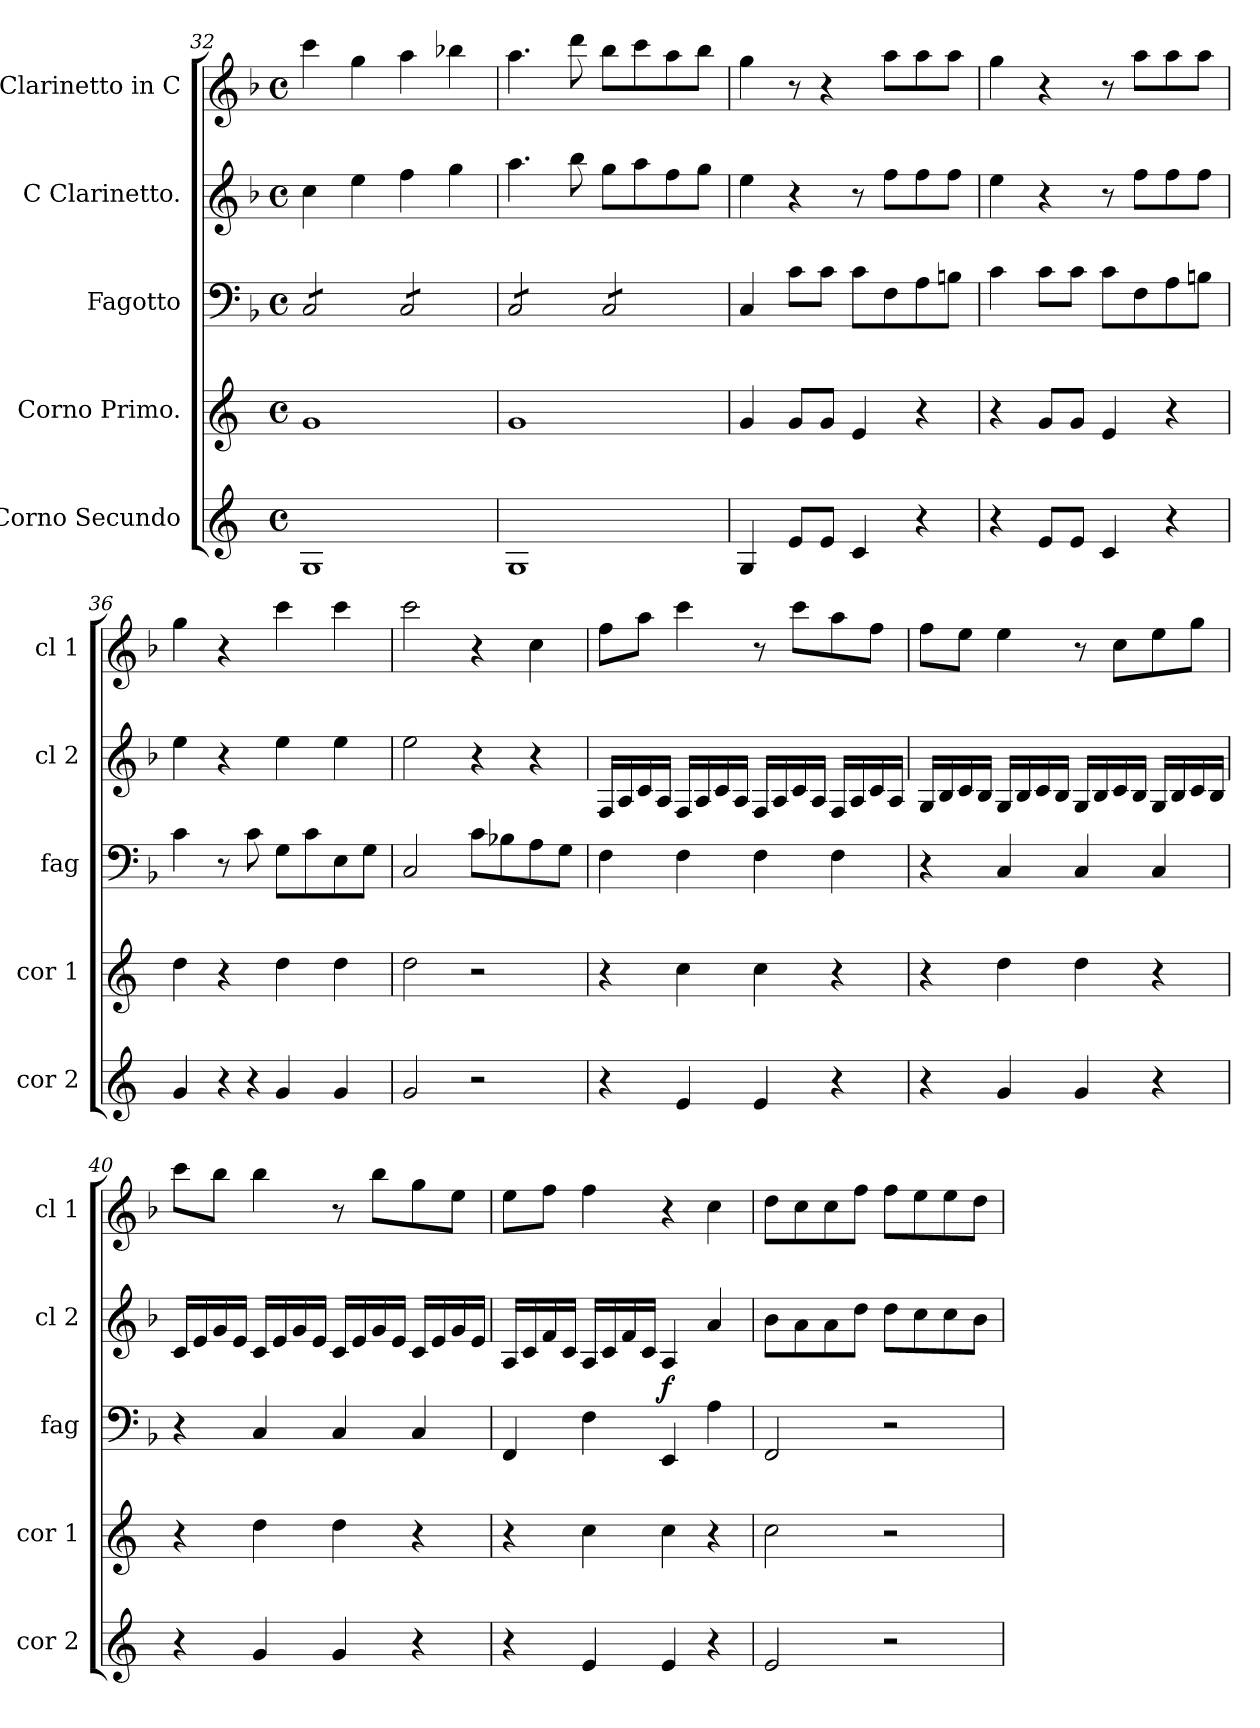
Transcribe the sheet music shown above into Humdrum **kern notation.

**kern	**kern	**kern	**dynam	**kern	**kern
*part5	*part4	*part3	*part3	*part2	*part1
*staff5	*staff4	*staff3	*staff3	*staff2	*staff1
*I"Corno Secundo	*I"Corno Primo.	*I"Fagotto	*	*I"C Clarinetto.	*I"Clarinetto in C
*I'cor 2	*I'cor 1	*I'fag	*	*I'cl 2	*I'cl 1
*clefG2	*clefG2	*clefF4	*	*clefG2	*clefG2
*ITrd4c7	*ITrd4c7	*	*	*	*
*k[b-]	*k[b-]	*k[b-]	*	*k[b-]	*k[b-]
*M4/4	*M4/4	*M4/4	*	*M4/4	*M4/4
*met(c)	*met(c)	*met(c)	*	*met(c)	*met(c)
=32	=32	=32	=32	=32	=32
*	*	*tremolo	*	*	*
1C	1c	8C/L	.	4cc\	4ccc\
.	.	8C/	.	.	.
.	.	8C/	.	4ee\	4gg\
.	.	8C/J	.	.	.
.	.	8C/L	.	4ff\	4aa\
.	.	8C/	.	.	.
.	.	8C/	.	4gg\	4bb-X\
.	.	8C/J	.	.	.
=33	=33	=33	=33	=33	=33
1C	1c	8C/L	.	4.aa\	4.aa\
.	.	8C/	.	.	.
.	.	8C/	.	.	.
.	.	8C/J	.	8bb-\	8ddd\
.	.	8C/L	.	8gg\L	8bb-\L
.	.	8C/	.	8aa\	8ccc\
.	.	8C/	.	8ff\	8aa\
.	.	8C/J	.	8gg\J	8bb-\J
*	*	*Xtremolo	*	*	*
=34	=34	=34	=34	=34	=34
4C/	4c/	4C/	.	4ee\	4gg\
8A/L	8c/L	8c\L	.	4r	8r
8A/J	8c/J	8c\J	.	.	4r
4F/	4A/	8c\L	.	8r	.
.	.	8F\	.	8ff\L	8aa\L
4r	4r	8A\	.	8ff\	8aa\
.	.	8Bn\J	.	8ff\J	8aa\J
=35	=35	=35	=35	=35	=35
4r	4r	4c\	.	4ee\	4gg\
8A/L	8c/L	8c\L	.	4r	4r
8A/J	8c/J	8c\J	.	.	.
4F/	4A/	8c\L	.	8r	8r
.	.	8F\	.	8ff\L	8aa\L
4r	4r	8A\	.	8ff\	8aa\
.	.	8Bn\J	.	8ff\J	8aa\J
=36	=36	=36	=36	=36	=36
4c/	4g\	4c\	.	4ee\	4gg\
!LO:N:vis=4	!	!	!	!	!
8r	4r	8r	.	4r	4r
!LO:N:vis=4	!	!	!	!	!
8r	.	8c\	.	.	.
4c/	4g\	8G\L	.	4ee\	4ccc\
.	.	8c\	.	.	.
4c/	4g\	8E\	.	4ee\	4ccc\
.	.	8G\J	.	.	.
=37	=37	=37	=37	=37	=37
2c/	2g\	2C/	.	2ee\	2ccc\
2r	2r	8c\L	.	4r	4r
.	.	8B-X\	.	.	.
.	.	8A\	.	4r	4cc\
.	.	8G\J	.	.	.
=38	=38	=38	=38	=38	=38
4r	4r	4F\	.	16F/LL	8ff\L
.	.	.	.	16A/	.
.	.	.	.	16c/	8aa\J
.	.	.	.	16A/JJ	.
4A/	4f\	4F\	.	16F/LL	4ccc\
.	.	.	.	16A/	.
.	.	.	.	16c/	.
.	.	.	.	16A/JJ	.
4A/	4f\	4F\	.	16F/LL	8r
.	.	.	.	16A/	.
.	.	.	.	16c/	8ccc\L
.	.	.	.	16A/JJ	.
4r	4r	4F\	.	16F/LL	8aa\
.	.	.	.	16A/	.
.	.	.	.	16c/	8ff\J
.	.	.	.	16A/JJ	.
=39	=39	=39	=39	=39	=39
4r	4r	4r	.	16G/LL	8ff\L
.	.	.	.	16B-/	.
.	.	.	.	16c/	8ee\J
.	.	.	.	16B-/JJ	.
4c/	4g\	4C/	.	16G/LL	4ee\
.	.	.	.	16B-/	.
.	.	.	.	16c/	.
.	.	.	.	16B-/JJ	.
4c/	4g\	4C/	.	16G/LL	8r
.	.	.	.	16B-/	.
.	.	.	.	16c/	8cc\L
.	.	.	.	16B-/JJ	.
4r	4r	4C/	.	16G/LL	8ee\
.	.	.	.	16B-/	.
.	.	.	.	16c/	8gg\J
.	.	.	.	16B-/JJ	.
=40	=40	=40	=40	=40	=40
4r	4r	4r	.	16c/LL	8ccc\L
.	.	.	.	16e/	.
.	.	.	.	16g/	8bb-\J
.	.	.	.	16e/JJ	.
4c/	4g\	4C/	.	16c/LL	4bb-\
.	.	.	.	16e/	.
.	.	.	.	16g/	.
.	.	.	.	16e/JJ	.
4c/	4g\	4C/	.	16c/LL	8r
.	.	.	.	16e/	.
.	.	.	.	16g/	8bb-\L
.	.	.	.	16e/JJ	.
4r	4r	4C/	.	16c/LL	8gg\
.	.	.	.	16e/	.
.	.	.	.	16g/	8ee\J
.	.	.	.	16e/JJ	.
=41	=41	=41	=41	=41	=41
4r	4r	4FF/	.	16A/LL	8ee\L
.	.	.	.	16c/	.
.	.	.	.	16f/	8ff\J
.	.	.	.	16c/JJ	.
4A/	4f\	4F\	.	16A/LL	4ff\
.	.	.	.	16c/	.
.	.	.	.	16f/	.
.	.	.	.	16c/JJ	.
!	!	!	!LO:DY:a	!	!
4A/	4f\	4EE/	f	4A/	4r
4r	4r	4A\	.	4a/	4cc\
=42	=42	=42	=42	=42	=42
2A/	2f\	2FF/	.	8b-\L	8dd\L
.	.	.	.	8a\	8cc\
.	.	.	.	8a\	8cc\
.	.	.	.	8dd\J	8ff\J
2r	2r	2r	.	8dd\L	8ff\L
.	.	.	.	8cc\	8ee\
.	.	.	.	8cc\	8ee\
.	.	.	.	8b-\J	8dd\J
=	=	=	=	=	=
*-	*-	*-	*-	*-	*-
